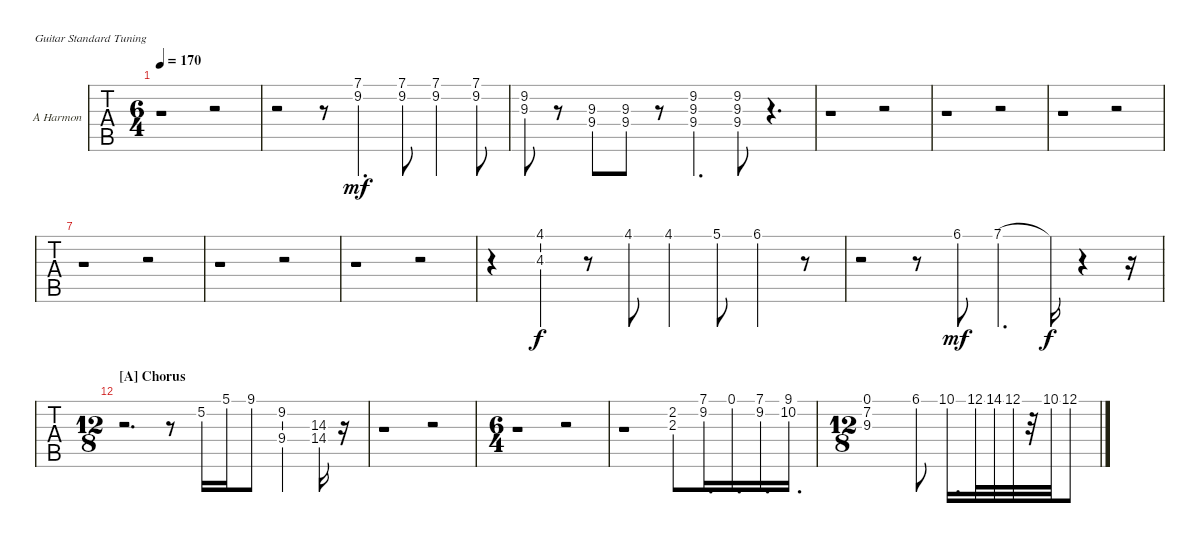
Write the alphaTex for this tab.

\bracketExtendMode nobrackets
\firstSystemTrackNameOrientation horizontal
\otherSystemsTrackNameOrientation horizontal
\defaultBarNumberDisplay FirstOfSystem
\track ("Harmonica Key of A" "A Harmon") {instrument harmonica}
\staff {tabs}
\tuning (E4 B3 G3 D3 A2 E2)
\displaytranspose 12
\ts (6 4)
\tempo 170
\clef g2
\ks c
r.1{dy f} r.2 |
r.2 r.8 (7.1 9.2).4{d dy mf} (7.1 9.2).8 (7.1 9.2).4 (7.1 9.2).8 |
(9.2 9.3).8 r.8 (9.3 9.4).8 (9.3 9.4).8 r.8 (9.2 9.3 9.4).4{d} (9.2 9.3 9.4).8 r.4{d} |
r.1 r.2 |
r.1 r.2 |
r.1 r.2 |
r.1 r.2 |
r.1 r.2 |
r.1 r.2 |
r.4 (4.1 4.3).4{dy f} r.8 4.1.8 4.1.4 5.1.8 6.1.4 r.8 |
r.2 r.8 6.1.8{dy mf} 7.1.4{d} 7.1{t}.16{dy f} r.4 r.16 |
\ts (12 8)
\beaming (8 3 3 3 3)
\section ("A" "Chorus")
r.2{d} r.8 5.2.16 5.1.16 9.1.8 (9.2 9.4).4 (14.3 14.4).16 r.16 |
r.1 r.2 |
\ts (6 4)
\beaming (8 6 6)
r.1 r.2 |
r.1 (2.2 2.3).8 (7.1 9.2).16{d} 0.1.16{d} (7.1 9.2).16{d} (9.1 10.2).16{d} |
\ts (12 8)
\beaming (8 3 3 3 3)
(0.1 7.2 9.3).1 6.1.8 10.1.16{d} 12.1.32 14.1.32 12.1.32 r.32 10.1.32 12.1.8
